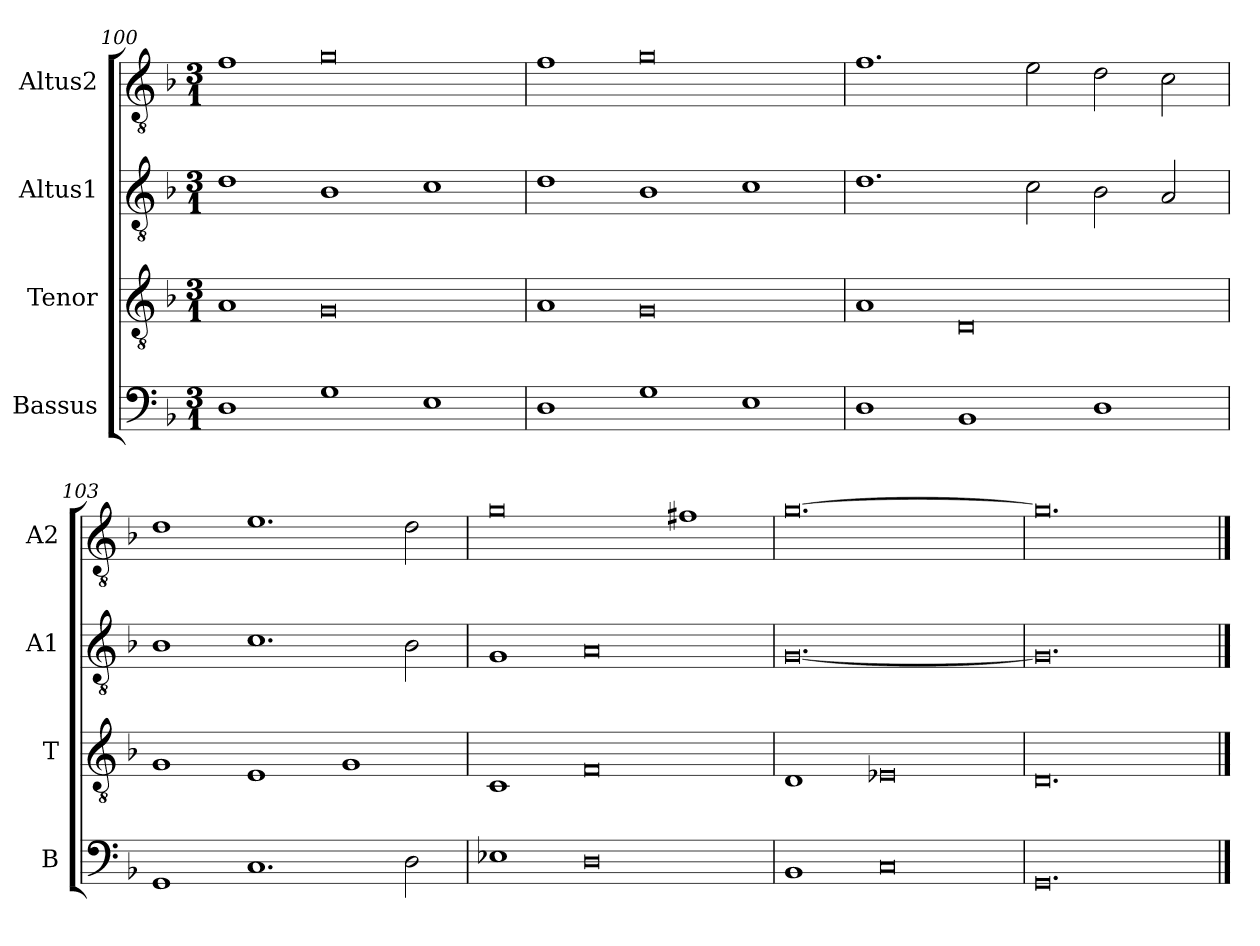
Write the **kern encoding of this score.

**kern	**kern	**kern	**kern
*part4	*part3	*part2	*part1
*staff4	*staff3	*staff2	*staff1
*I"Bassus	*I"Tenor	*I"Altus1	*I"Altus2
*I'B	*I'T	*I'A1	*I'A2
*clefF4	*clefGv2	*clefGv2	*clefGv2
*k[b-]	*k[b-]	*k[b-]	*k[b-]
*M3/1	*M3/1	*M3/1	*M3/1
=100	=100	=100	=100
1D	1A	1d	1f
1G	0G	1B-	0g
1E	.	1c	.
=101	=101	=101	=101
1D	1A	1d	1f
1G	0G	1B-	0g
1E	.	1c	.
=102	=102	=102	=102
1D	1A	1.d	1.f
1BB-	0D	.	.
.	.	2c\	2e\
1D	.	2B-\	2d\
.	.	2A/	2c\
=103	=103	=103	=103
1GG	1G	1B-	1d
1.C	1E	1.c	1.e
.	1G	.	.
2D\	.	2B-\	2d\
=104	=104	=104	=104
1E-X	1C	1G	0g
0D	0F	0A	.
.	.	.	1f#X
=105	=105	=105	=105
1BB-	1D	[0.G	[0.g
0C	0E-X	.	.
=106	=106	=106	=106
0.GG	0.D	0.G]	0.g]
==	==	==	==
*-	*-	*-	*-
